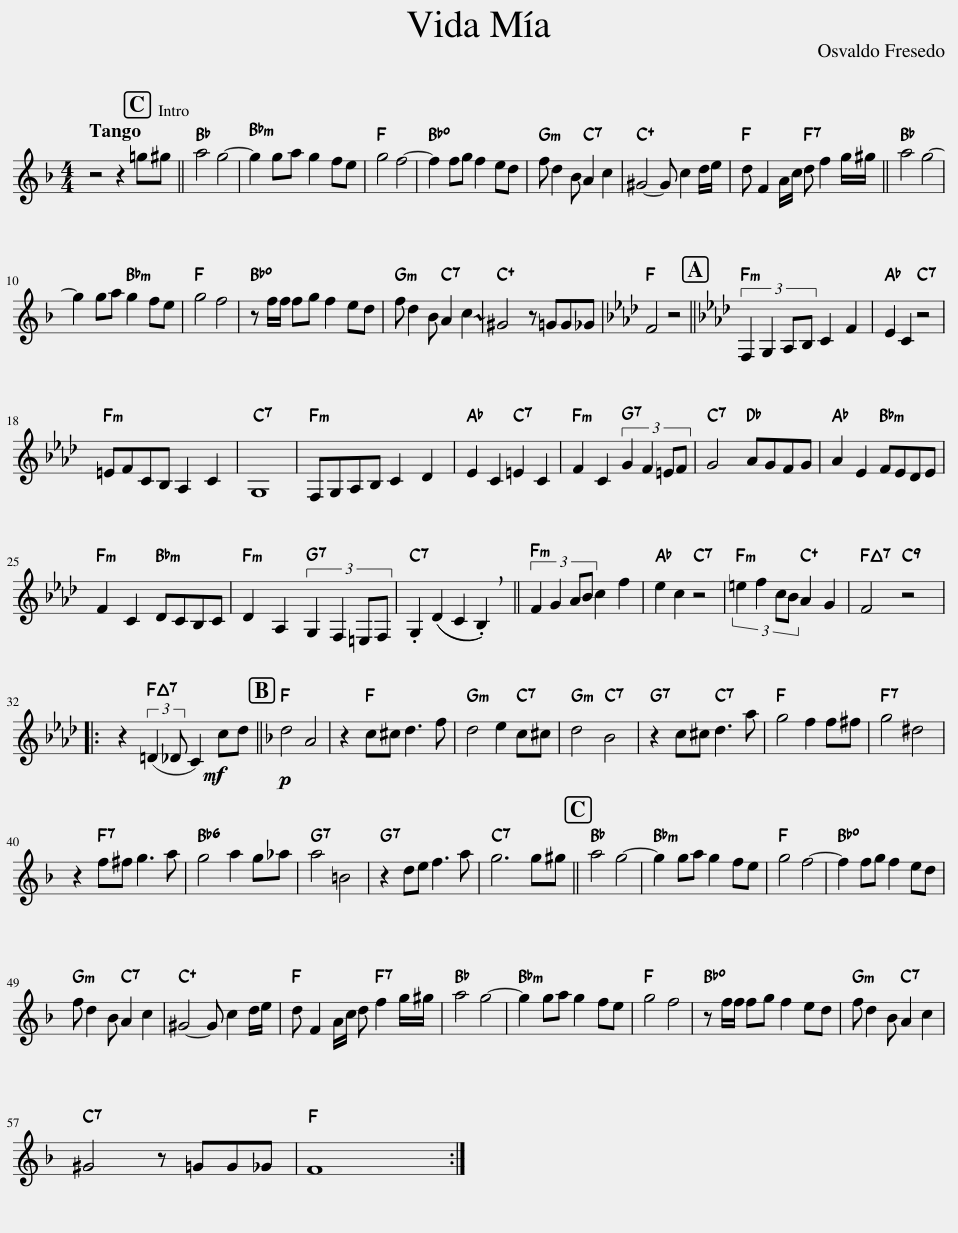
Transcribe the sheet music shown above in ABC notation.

X:1
L:1/8
M:4/4
I:linebreak $
K:F
V:1 treble
V:1
 z4 z2 =g^g || a4 g4- | g2 ga g2 fe | g4 f4- | f2 fg f2 ed | %5
 f d2 B A2 c2 | ^G4- G c2 d/e/ | d F2 A/c/ d f2 g/^g/ || a4 g4- |$ g2 ga g2 fe | %10
 g4 f4 | z f/f/ fg f2 ed | f d2 B A2 !~(!c2 | !~)!^G4 z =GG_G |[K:Ab] F4 z4 || %15
[K:Ab] (3:2:4F,2 G,2 A,B, C2 F2 | E2 C2 z4 |$ =EFCB, A,2 C2 | G,8 | F,G,A,B, C2 D2 | %20
 E2 C2 =E2 C2 | F2 C2 (3:2:4G2 F2 =EF | G4 AGFG | A2 E2 FEDE |$ F2 C2 DCB,C | %25
 D2 A,2 (3:2:4G,2 F,2 =E,F, | .G,2 ((D2 C2 !breath!.B,2)) || (3:2:4F2 G2 AB c2 f2 | e2 c2 z4 | (3:2:4=e2 f2 cB A2 G2 | %30
 F4 z4 |:$ z2 (3:2:2(=D2 _D) C2 c!mf!d ||[K:F]!p! d4 A4 | z2 c^c d3 f | d4 e2 c^c | %35
 d4 B4 | z2 c^c d3 a | g4 f2 f^f | g4 ^d4 |$ z2 f^f g3 a | %40
 g4 a2 g_a | a4 =B4 | z2 de f3 a | g6 g^g || a4 g4- | %45
 g2 ga g2 fe | g4 f4- | f2 fg f2 ed |$ f d2 B A2 c2 | ^G4- G c2 d/e/ | %50
 d F2 A/c/ d f2 g/^g/ | a4 g4- | g2 ga g2 fe | g4 f4 | z f/f/ fg f2 ed | %55
 f d2 B A2 c2 |$ ^G4 z =GG_G | F8 :| %58
